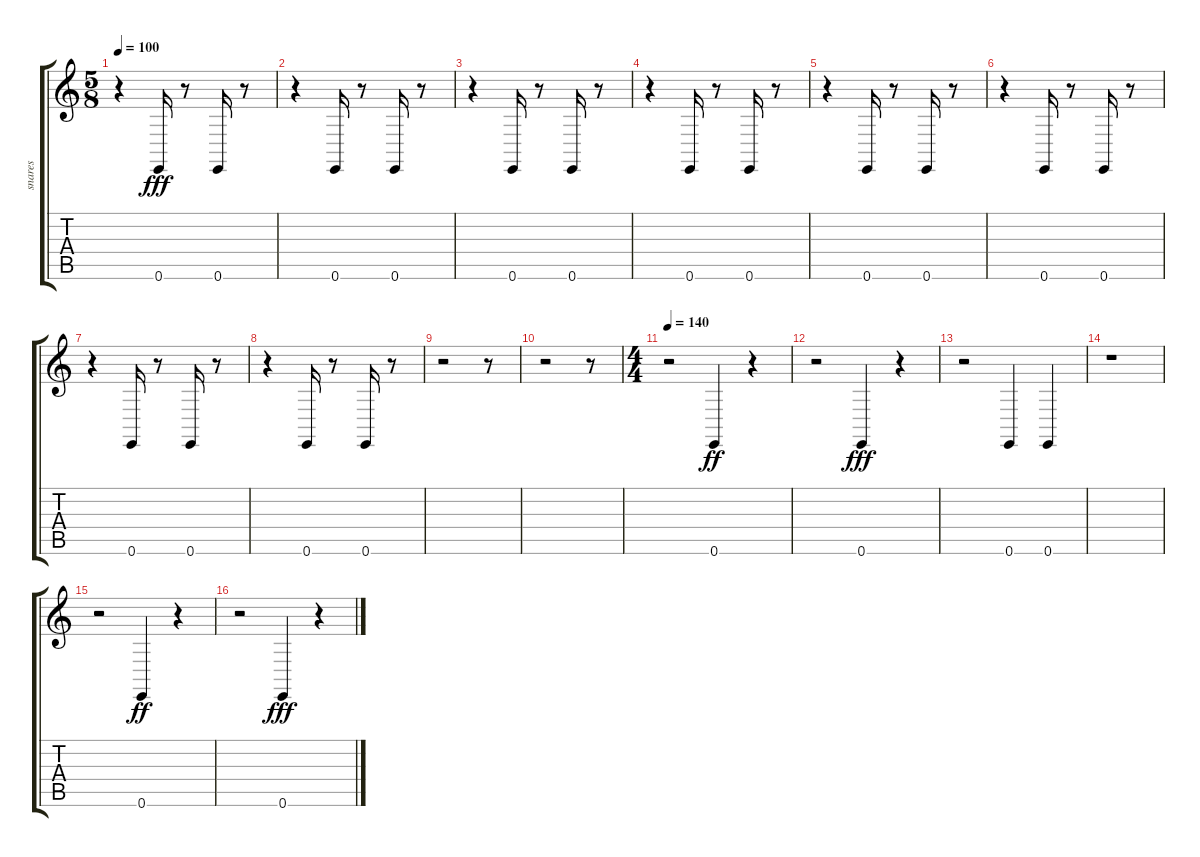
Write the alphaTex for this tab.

\track ("snares" "snares") {instrument acousticgrandpiano}
\staff {score tabs}
\tuning (E4 B3 G3 D3 A2 E2) {hide}
\ts (5 8)
\tempo 100
\clef g2
\ks c
r.4{dy fff} 0.6.16 r.8 0.6.16 r.8 |
r.4 0.6.16 r.8 0.6.16 r.8 |
r.4 0.6.16 r.8 0.6.16 r.8 |
r.4 0.6.16 r.8 0.6.16 r.8 |
r.4 0.6.16 r.8 0.6.16 r.8 |
r.4 0.6.16 r.8 0.6.16 r.8 |
r.4 0.6.16 r.8 0.6.16 r.8 |
r.4 0.6.16 r.8 0.6.16 r.8 |
r.2 r.8 |
r.2 r.8 |
\ts (4 4)
\tempo 140
r.2 0.6.4{dy ff} r.4 |
r.2 0.6.4{dy fff} r.4 |
r.2 0.6.4 0.6.4 |
r.1 |
r.2 0.6.4{dy ff} r.4 |
r.2 0.6.4{dy fff} r.4
